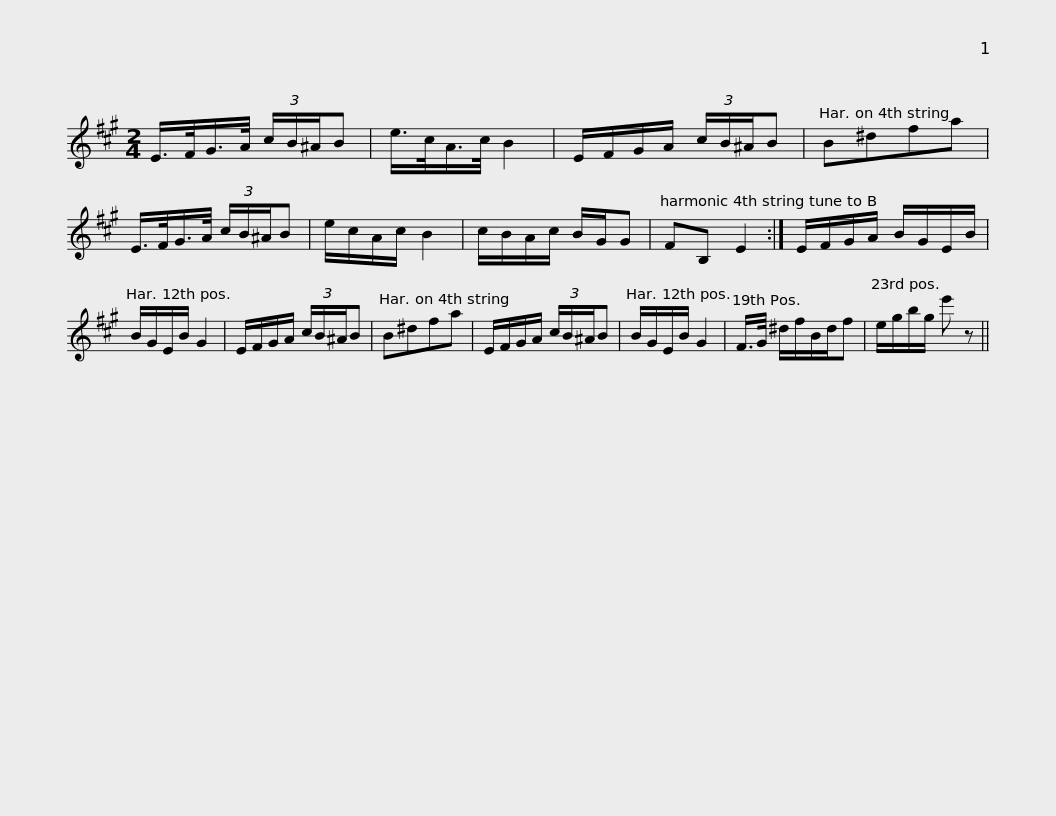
X:1
L:1/8
M:2/4
I:linebreak $
K:A
V:1 treble
V:1
 E/>F/G/>A/ (3c/B/^A/B | e/>c/A/>c/ B2 | E/F/G/A/ (3c/B/^A/B | B^dfa | E/>F/G/>A/ (3c/B/^A/B | %5
 e/c/A/c/ B2 |$ c/B/A/c/ B/G/G | FB, E2 :| E/F/G/A/ B/G/E/B/ | B/G/E/B/ G2 | %10
 E/F/G/A/ (3c/B/^A/B | B^dfa | E/F/G/A/ (3c/B/^A/B |$ B/G/E/B/ G2 | F/>G/ ^d/f/B/d/f | %15
 e/g/b/g/ e' z || %16
